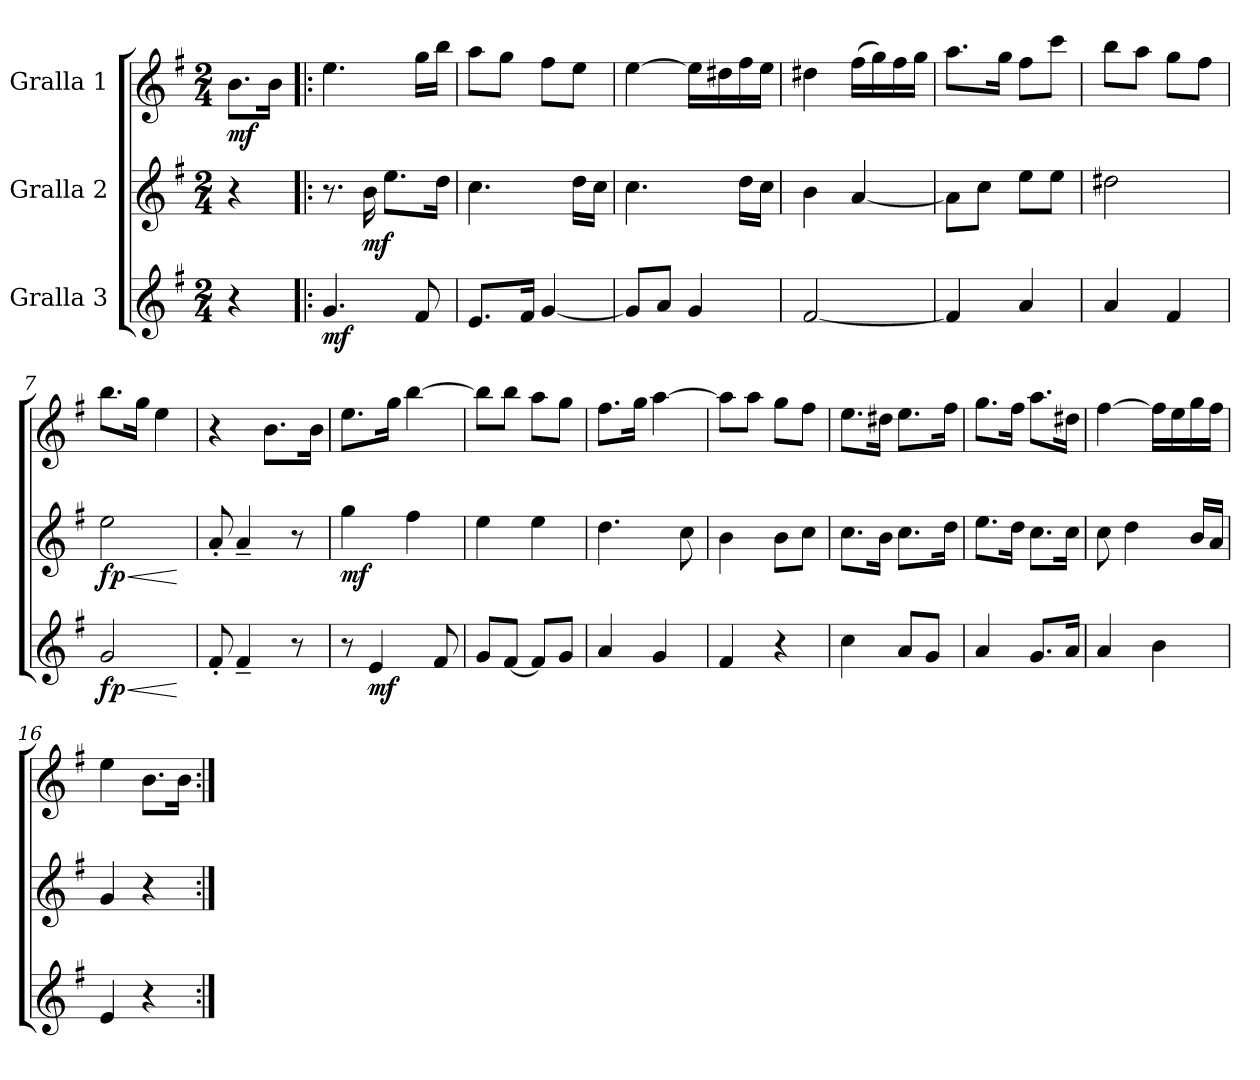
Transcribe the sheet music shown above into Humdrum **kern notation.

**kern	**dynam	**kern	**dynam	**kern	**dynam
*part3	*part3	*part2	*part2	*part1	*part1
*staff3	*staff3	*staff2	*staff2	*staff1	*staff1
*I"Gralla 3	*	*I"Gralla 2	*	*I"Gralla 1	*
*clefG2	*	*clefG2	*	*clefG2	*
*k[f#]	*	*k[f#]	*	*k[f#]	*
*e:	*	*e:	*	*e:	*
*M2/4	*	*M2/4	*	*M2/4	*
*MM120	*	*MM120	*	*MM120	*
=	=	=	=	=	=
!	!	!	!	!	!LO:DY:b
4r	.	4r	.	8.b\L	mf
.	.	.	.	16b\Jk	.
=1!|:	=1!|:	=1!|:	=1!|:	=1!|:	=1!|:
!	!LO:DY:b	!	!	!	!
4.g/	mf	8.r	.	4.ee\	.
!	!	!	!LO:DY:b	!	!
.	.	16b\	mf	.	.
.	.	8.ee\L	.	.	.
8f#/	.	.	.	16gg\LL	.
.	.	16dd\Jk	.	16bb\JJ	.
=2	=2	=2	=2	=2	=2
8.e/L	.	4.cc\	.	8aa\L	.
.	.	.	.	8gg\J	.
16f#/Jk	.	.	.	.	.
[4g/	.	.	.	8ff#\L	.
.	.	16dd\LL	.	8ee\J	.
.	.	16cc\JJ	.	.	.
=3	=3	=3	=3	=3	=3
8g/L]	.	4.cc\	.	[4ee\	.
8a/J	.	.	.	.	.
4g/	.	.	.	16ee\LL]	.
.	.	.	.	16dd#X\	.
.	.	16dd\LL	.	16ff#\	.
.	.	16cc\JJ	.	16ee\JJ	.
=4	=4	=4	=4	=4	=4
[2f#/	.	4b\	.	4dd#X\	.
.	.	[4a/	.	(>16ff#\LL	.
.	.	.	.	16gg\)	.
.	.	.	.	16ff#\	.
.	.	.	.	16gg\JJ	.
=5	=5	=5	=5	=5	=5
4f#/]	.	8a\L]	.	8.aa\L	.
.	.	8cc\J	.	.	.
.	.	.	.	16gg\Jk	.
4a/	.	8ee\L	.	8ff#\L	.
.	.	8ee\J	.	8ccc\J	.
=6	=6	=6	=6	=6	=6
4a/	.	2dd#X\	.	8bb\L	.
.	.	.	.	8aa\J	.
4f#/	.	.	.	8gg\L	.
.	.	.	.	8ff#\J	.
=7	=7	=7	=7	=7	=7
!	!LO:HP:b	!	!LO:HP:b	!	!
!	!LO:DY:n=1:b	!	!LO:DY:n=1:b	!	!
2g/	< fp	2ee\	< fp	8.bb\L	.
.	.	.	.	16gg\Jk	.
.	.	.	.	4ee\	.
.	[	.	[	.	.
!!LO:LB:g=z
=8	=8	=8	=8	=8	=8
8f#'/	.	8a'/	.	4r	.
4f#~/	.	4a~/	.	.	.
.	.	.	.	8.b\L	.
8r	.	8r	.	.	.
.	.	.	.	16b\Jk	.
=9	=9	=9	=9	=9	=9
!	!	!	!LO:DY:b	!	!
8r	.	4gg\	mf	8.ee\L	.
!	!LO:DY:b	!	!	!	!
4e/	mf	.	.	.	.
.	.	.	.	16gg\Jk	.
.	.	4ff#\	.	[4bb\	.
8f#/	.	.	.	.	.
=10	=10	=10	=10	=10	=10
8g/L	.	4ee\	.	8bb\L]	.
[8f#/J	.	.	.	8bb\J	.
8f#/L]	.	4ee\	.	8aa\L	.
8g/J	.	.	.	8gg\J	.
=11	=11	=11	=11	=11	=11
4a/	.	4.dd\	.	8.ff#\L	.
.	.	.	.	16gg\Jk	.
4g/	.	.	.	[4aa\	.
.	.	8cc\	.	.	.
=12	=12	=12	=12	=12	=12
4f#/	.	4b\	.	8aa\L]	.
.	.	.	.	8aa\J	.
4r	.	8b\L	.	8gg\L	.
.	.	8cc\J	.	8ff#\J	.
=13	=13	=13	=13	=13	=13
4cc\	.	8.cc\L	.	8.ee\L	.
.	.	16b\Jk	.	16dd#X\Jk	.
8a/L	.	8.cc\L	.	8.ee\L	.
8g/J	.	.	.	.	.
.	.	16dd\Jk	.	16ff#\Jk	.
=14	=14	=14	=14	=14	=14
4a/	.	8.ee\L	.	8.gg\L	.
.	.	16dd\Jk	.	16ff#\Jk	.
8.g/L	.	8.cc\L	.	8.aa\L	.
16a/Jk	.	16cc\Jk	.	16dd#X\Jk	.
=15	=15	=15	=15	=15	=15
4a/	.	8cc\	.	[4ff#\	.
.	.	4dd\	.	.	.
4b\	.	.	.	16ff#\LL]	.
.	.	.	.	16ee\	.
.	.	16b/LL	.	16gg\	.
.	.	16a/JJ	.	16ff#\JJ	.
=16	=16	=16	=16	=16	=16
4e/	.	4g/	.	4ee\	.
4r	.	4r	.	8.b\L	.
.	.	.	.	16b\Jk	.
=:|!	=:|!	=:|!	=:|!	=:|!	=:|!
*-	*-	*-	*-	*-	*-
